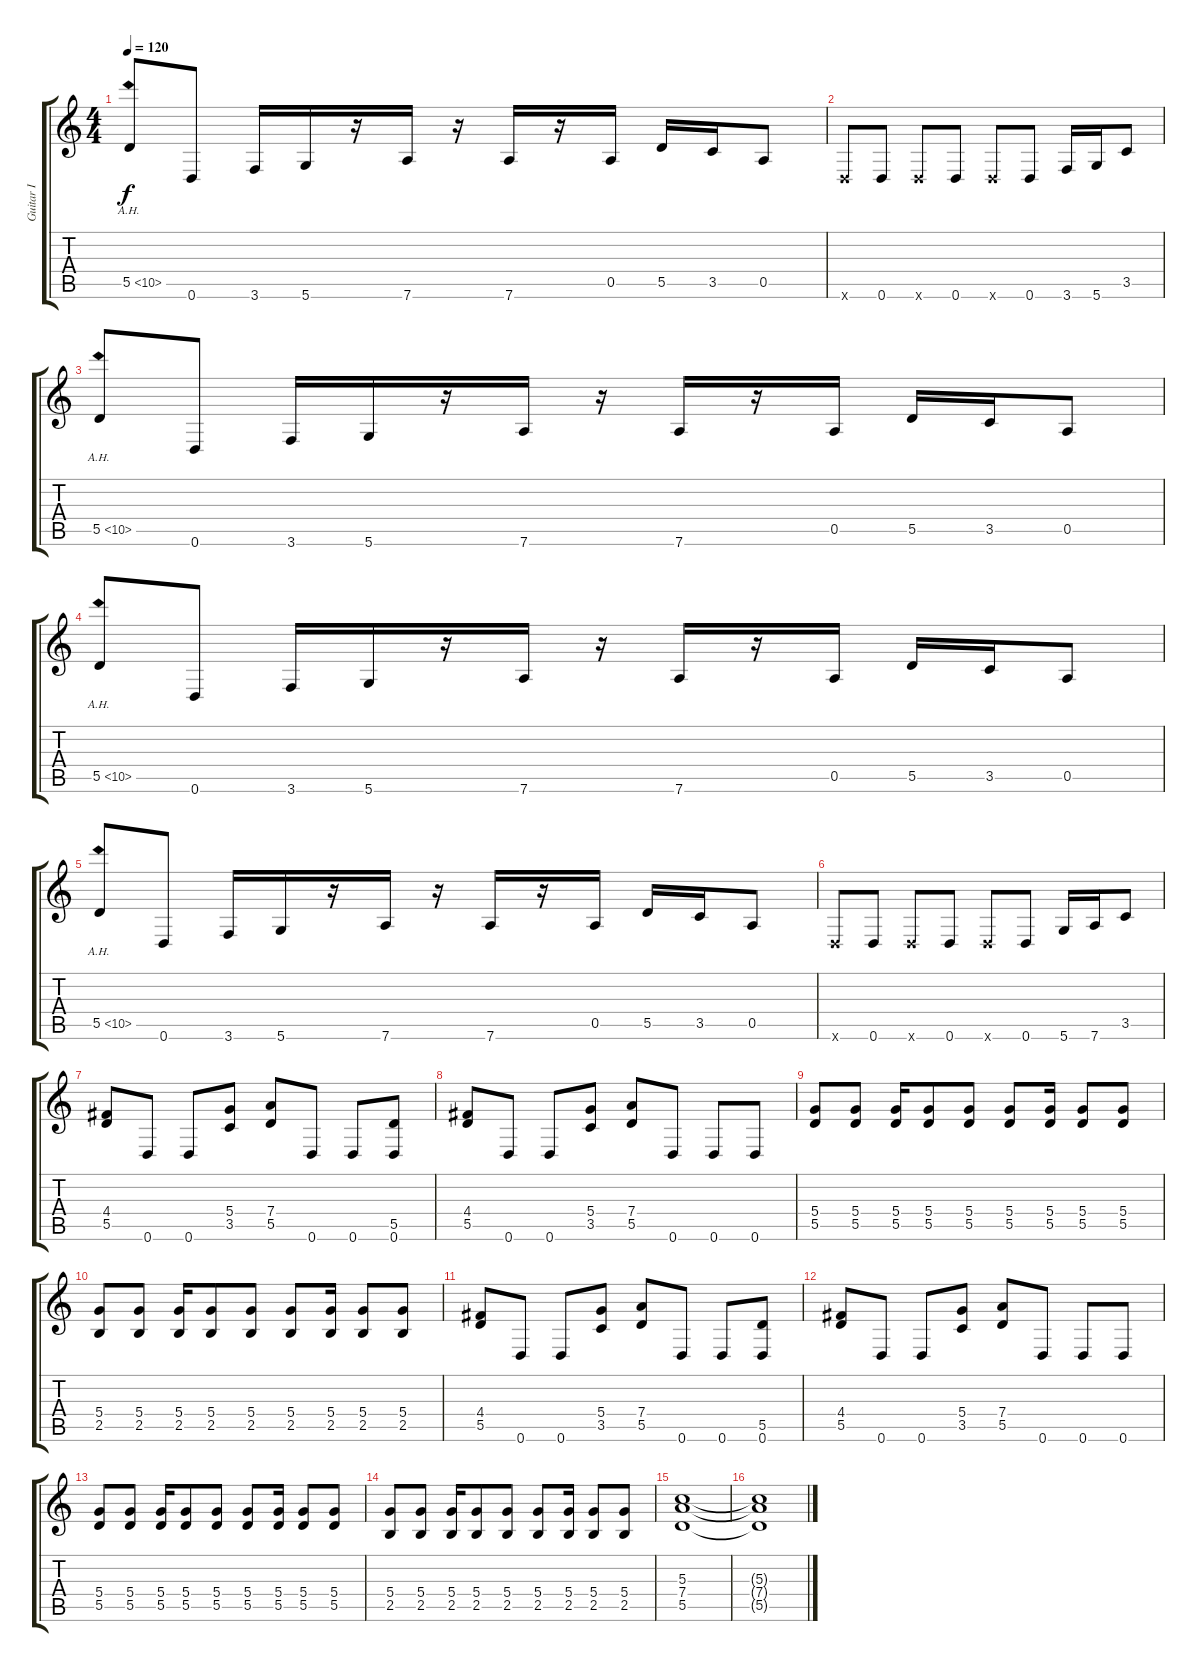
\track ("Guitar I" "Guitar I") {instrument distortionguitar}
\staff {score tabs}
\tuning (E4 B3 G3 D3 A2 D2) {hide}
\ts (4 4)
\tempo 120
\clef g2
\ks c
5.5{ah 5}.8{dy f} 0.6.8 3.6.16 5.6.16 r.16 7.6.16 r.16 7.6.16 r.16 0.5.16 5.5.16 3.5.16 0.5.8 |
0.6{x}.8 0.6.8 0.6{x}.8 0.6.8 0.6{x}.8 0.6.8 3.6.16 5.6.16 3.5.8 |
5.5{ah 5}.8 0.6.8 3.6.16 5.6.16 r.16 7.6.16 r.16 7.6.16 r.16 0.5.16 5.5.16 3.5.16 0.5.8 |
5.5{ah 5}.8 0.6.8 3.6.16 5.6.16 r.16 7.6.16 r.16 7.6.16 r.16 0.5.16 5.5.16 3.5.16 0.5.8 |
5.5{ah 5}.8 0.6.8 3.6.16 5.6.16 r.16 7.6.16 r.16 7.6.16 r.16 0.5.16 5.5.16 3.5.16 0.5.8 |
0.6{x}.8 0.6.8 0.6{x}.8 0.6.8 0.6{x}.8 0.6.8 5.6.16 7.6.16 3.5.8 |
(4.4 5.5).8 0.6.8 0.6.8 (5.4 3.5).8 (7.4 5.5).8 0.6.8 0.6.8 (5.5 0.6).8 |
(4.4 5.5).8 0.6.8 0.6.8 (5.4 3.5).8 (7.4 5.5).8 0.6.8 0.6.8 0.6.8 |
(5.4 5.5).8 (5.4 5.5).8 (5.4 5.5).16 (5.4 5.5).8 (5.4 5.5).8 (5.4 5.5).8 (5.4 5.5).16 (5.4 5.5).8 (5.4 5.5).8 |
(5.4 2.5).8 (5.4 2.5).8 (5.4 2.5).16 (5.4 2.5).8 (5.4 2.5).8 (5.4 2.5).8 (5.4 2.5).16 (5.4 2.5).8 (5.4 2.5).8 |
(4.4 5.5).8 0.6.8 0.6.8 (5.4 3.5).8 (7.4 5.5).8 0.6.8 0.6.8 (5.5 0.6).8 |
(4.4 5.5).8 0.6.8 0.6.8 (5.4 3.5).8 (7.4 5.5).8 0.6.8 0.6.8 0.6.8 |
(5.4 5.5).8 (5.4 5.5).8 (5.4 5.5).16 (5.4 5.5).8 (5.4 5.5).8 (5.4 5.5).8 (5.4 5.5).16 (5.4 5.5).8 (5.4 5.5).8 |
(5.4 2.5).8 (5.4 2.5).8 (5.4 2.5).16 (5.4 2.5).8 (5.4 2.5).8 (5.4 2.5).8 (5.4 2.5).16 (5.4 2.5).8 (5.4 2.5).8 |
(5.3 7.4 5.5).1 |
(5.3{t} 7.4{t} 5.5{t}).1
